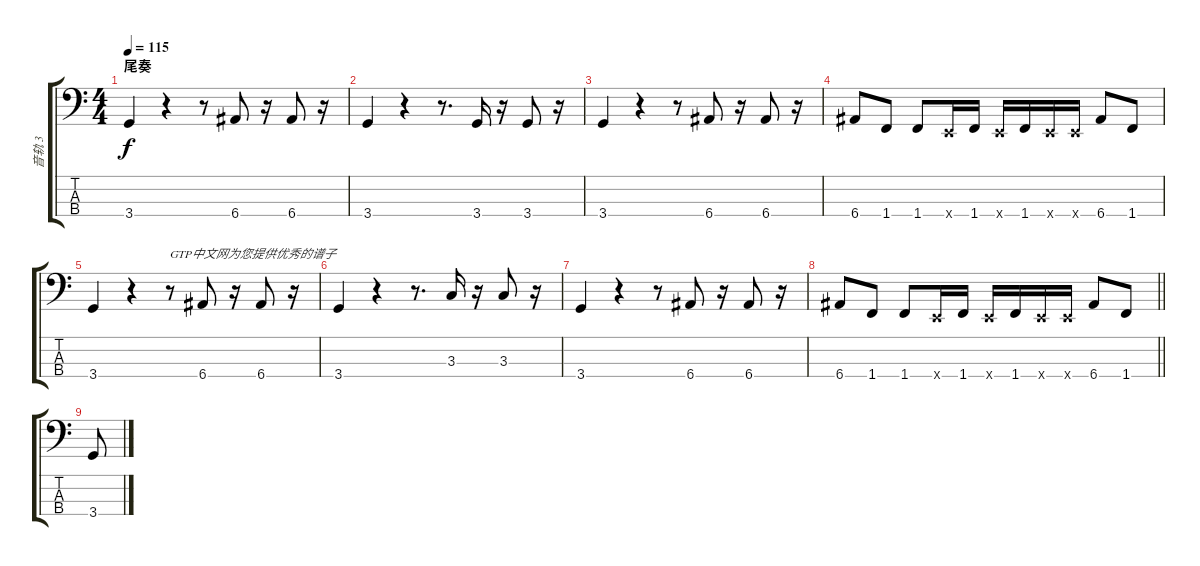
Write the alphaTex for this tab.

\track ("音轨 3" "音轨 3") {instrument electricbassfinger}
\staff {score tabs}
\tuning (G2 D2 A1 E1) {hide}
\ts (4 4)
\section ("" "尾奏")
\tempo 115
\clef f4
\ks c
3.4.4{dy f} r.4 r.8 6.4.8 r.16 6.4.8 r.16 |
3.4.4 r.4 r.8{d} 3.4.16 r.16 3.4.8 r.16 |
3.4.4 r.4 r.8 6.4.8 r.16 6.4.8 r.16 |
6.4.8 1.4.8 1.4.8 0.4{x}.16 1.4.16 0.4{x}.16 1.4.16 0.4{x}.16 0.4{x}.16 6.4.8 1.4.8 |
3.4.4 r.4 r.8{txt "GTP中文网为您提供优秀的谱子"} 6.4.8 r.16 6.4.8 r.16 |
3.4.4 r.4 r.8{d} 3.3.16 r.16 3.3.8 r.16 |
3.4.4 r.4 r.8 6.4.8 r.16 6.4.8 r.16 |
\barLineRight lightlight
6.4.8 1.4.8 1.4.8 0.4{x}.16 1.4.16 0.4{x}.16 1.4.16 0.4{x}.16 0.4{x}.16 6.4.8 1.4.8 |
3.4.8
